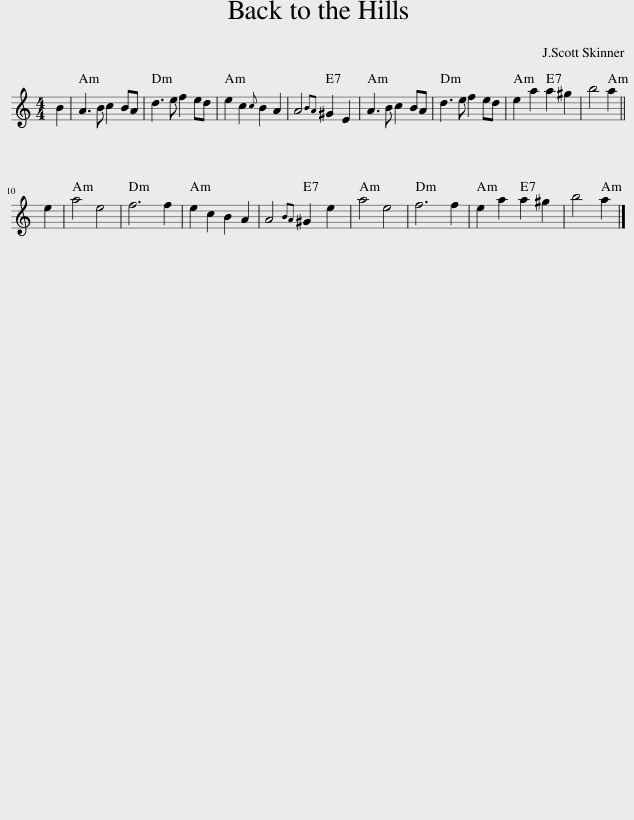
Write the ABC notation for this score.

X:1
L:1/8
M:4/4
I:linebreak $
K:C
V:1 treble
V:1
 B2 | A3 B c2 BA | d3 e f2 ed | e2 c2{c} B2 A2 | A4{BA} ^G2 E2 | %5
 A3 B c2 BA | d3 e f2 ed | e2 a2 a2 ^g2 | b4 a2 ||$ e2 | %10
 a4 e4 | f6 f2 | e2 c2 B2 A2 | A4{BA} ^G2 e2 | a4 e4 | %15
 f6 f2 | e2 a2 a2 ^g2 | b4 a2 |] %18
